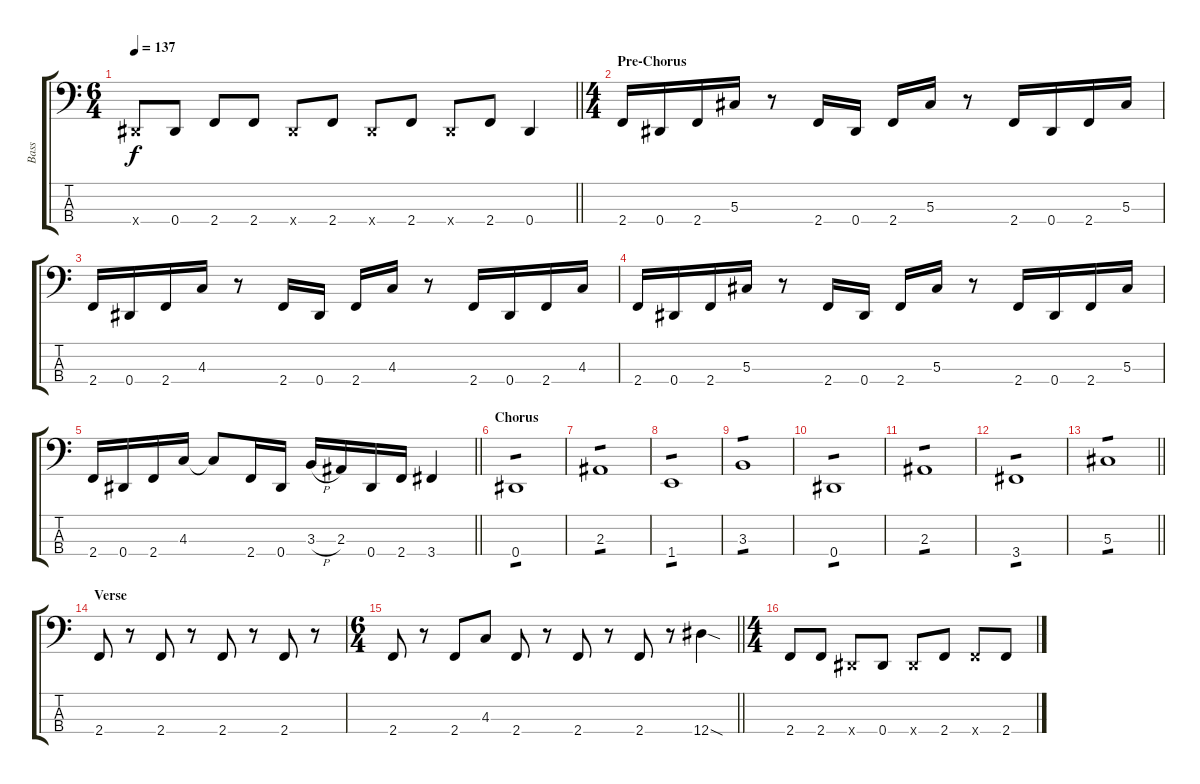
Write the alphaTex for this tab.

\track ("Bass" "Bass") {instrument electricbassfinger}
\staff {score tabs}
\tuning (Gb2 Db2 Ab1 Eb1) {hide}
\ts (6 4)
\tempo 137
\clef f4
\barLineRight lightlight
\ks c
0.4{x}.8{dy f} 0.4.8 2.4.8 2.4.8 0.4{x}.8 2.4.8 0.4{x}.8 2.4.8 0.4{x}.8 2.4.8 0.4.4 |
\ts (4 4)
\section ("" "Pre-Chorus")
2.4.16 0.4.16 2.4.16 5.3.16 r.8 2.4.16 0.4.16 2.4.16 5.3.16 r.8 2.4.16 0.4.16 2.4.16 5.3.16 |
2.4.16 0.4.16 2.4.16 4.3.16 r.8 2.4.16 0.4.16 2.4.16 4.3.16 r.8 2.4.16 0.4.16 2.4.16 4.3.16 |
2.4.16 0.4.16 2.4.16 5.3.16 r.8 2.4.16 0.4.16 2.4.16 5.3.16 r.8 2.4.16 0.4.16 2.4.16 5.3.16 |
\barLineRight lightlight
2.4.16 0.4.16 2.4.16 4.3.16 4.3{t}.8 2.4.16 0.4.16 3.3{h}.16 2.3.16 0.4.16 2.4.16 3.4.4 |
\section ("" "Chorus")
0.4.1{tp 1} |
2.3.1{tp 1} |
1.4.1{tp 1} |
3.3.1{tp 1} |
0.4.1{tp 1} |
2.3.1{tp 1} |
3.4.1{tp 1} |
\barLineRight lightlight
5.3.1{tp 1} |
\section ("" "Verse")
2.4.8 r.8 2.4.8 r.8 2.4.8 r.8 2.4.8 r.8 |
\ts (6 4)
\barLineRight lightlight
2.4.8 r.8 2.4.8 4.3.8 2.4.8 r.8 2.4.8 r.8 2.4.8 r.8 12.4{sod}.4 |
\ts (4 4)
\section ("" "")
2.4.8 2.4.8 0.4{x}.8 0.4.8 0.4{x}.8 2.4.8 2.4{x}.8 2.4.8
